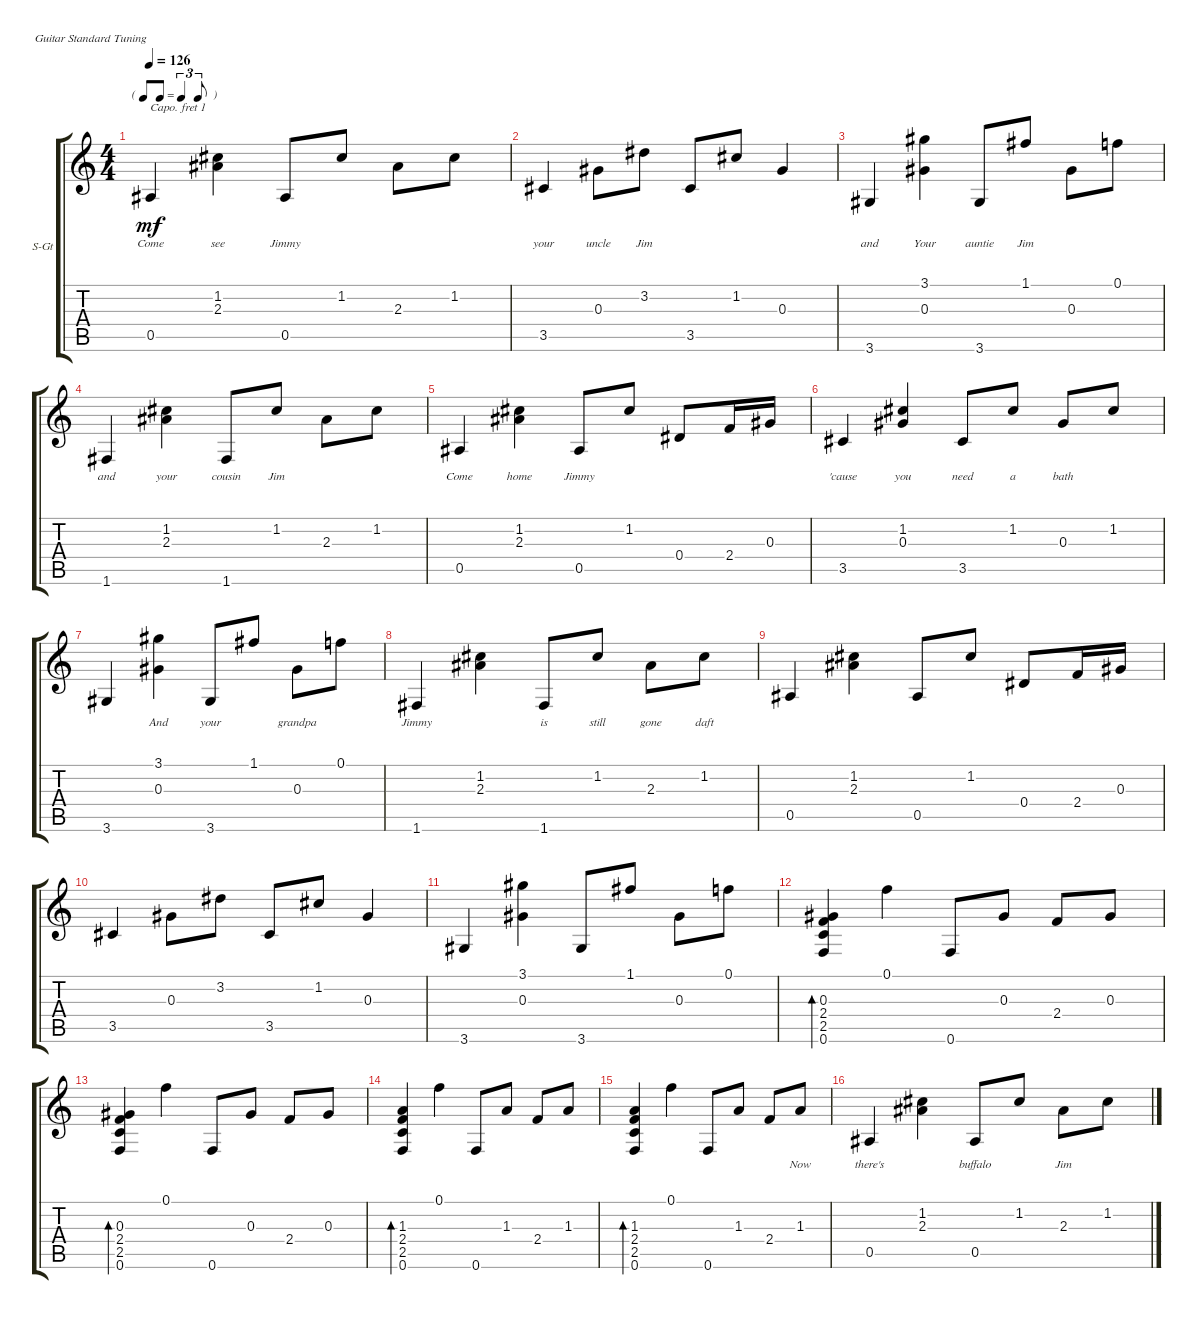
\defaultSystemsLayout 4
\bracketExtendMode groupsimilarinstruments
\firstSystemTrackNameOrientation horizontal
\otherSystemsTrackNameOrientation horizontal
\track ("Steel Guitar" "S-Gt") {instrument acousticguitarsteel}
\staff {score tabs}
\capo 1
\tuning (E4 B3 G3 D3 A2 E2)
\ts (4 4)
\tf triplet8th
\tempo 126
\clef g2
\scale
0.25
\ks c
0.5.4{lyrics (0 "Come") lyrics (1 "") lyrics (2 "") lyrics (3 "") lyrics (4 "") dy mf} (2.3 1.2).4{lyrics (0 "see") lyrics (1 "") lyrics (2 "") lyrics (3 "") lyrics (4 "")} 0.5.8{lyrics (0 "Jimmy") lyrics (1 "") lyrics (2 "") lyrics (3 "") lyrics (4 "")} 1.2.8{lyrics (0 "") lyrics (1 "") lyrics (2 "") lyrics (3 "") lyrics (4 "")} 2.3.8{lyrics (0 "") lyrics (1 "") lyrics (2 "") lyrics (3 "") lyrics (4 "")} 1.2.8{lyrics (0 "") lyrics (1 "") lyrics (2 "") lyrics (3 "") lyrics (4 "")} |
\scale
0.25 3.5.4{lyrics (0 "your") lyrics (1 "") lyrics (2 "") lyrics (3 "") lyrics (4 "")} 0.3.8{lyrics (0 "uncle") lyrics (1 "") lyrics (2 "") lyrics (3 "") lyrics (4 "")} 3.2.8{lyrics (0 "Jim") lyrics (1 "") lyrics (2 "") lyrics (3 "") lyrics (4 "")} 3.5.8{lyrics (0 "") lyrics (1 "") lyrics (2 "") lyrics (3 "") lyrics (4 "")} 1.2.8{lyrics (0 "") lyrics (1 "") lyrics (2 "") lyrics (3 "") lyrics (4 "")} 0.3.4{lyrics (0 "") lyrics (1 "") lyrics (2 "") lyrics (3 "") lyrics (4 "")} |
\scale
0.25 3.6.4{lyrics (0 "and") lyrics (1 "") lyrics (2 "") lyrics (3 "") lyrics (4 "")} (3.1 0.3).4{lyrics (0 "Your") lyrics (1 "") lyrics (2 "") lyrics (3 "") lyrics (4 "")} 3.6.8{lyrics (0 "auntie") lyrics (1 "") lyrics (2 "") lyrics (3 "") lyrics (4 "")} 1.1.8{lyrics (0 "Jim") lyrics (1 "") lyrics (2 "") lyrics (3 "") lyrics (4 "")} 0.3.8{lyrics (0 "") lyrics (1 "") lyrics (2 "") lyrics (3 "") lyrics (4 "")} 0.1.8{lyrics (0 "") lyrics (1 "") lyrics (2 "") lyrics (3 "") lyrics (4 "")} |
\scale
0.25 1.6.4{lyrics (0 "and") lyrics (1 "") lyrics (2 "") lyrics (3 "") lyrics (4 "")} (2.3 1.2).4{lyrics (0 "your") lyrics (1 "") lyrics (2 "") lyrics (3 "") lyrics (4 "")} 1.6.8{lyrics (0 "cousin") lyrics (1 "") lyrics (2 "") lyrics (3 "") lyrics (4 "")} 1.2.8{lyrics (0 "Jim") lyrics (1 "") lyrics (2 "") lyrics (3 "") lyrics (4 "")} 2.3.8{lyrics (0 "") lyrics (1 "") lyrics (2 "") lyrics (3 "") lyrics (4 "")} 1.2.8{lyrics (0 "") lyrics (1 "") lyrics (2 "") lyrics (3 "") lyrics (4 "")} |
\scale
0.282051 0.5.4{lyrics (0 "Come") lyrics (1 "") lyrics (2 "") lyrics (3 "") lyrics (4 "")} (2.3 1.2).4{lyrics (0 "home") lyrics (1 "") lyrics (2 "") lyrics (3 "") lyrics (4 "")} 0.5.8{lyrics (0 "Jimmy") lyrics (1 "") lyrics (2 "") lyrics (3 "") lyrics (4 "")} 1.2.8{lyrics (0 "") lyrics (1 "") lyrics (2 "") lyrics (3 "") lyrics (4 "")} 0.4.8{lyrics (0 "") lyrics (1 "") lyrics (2 "") lyrics (3 "") lyrics (4 "")} 2.4.16{lyrics (0 "") lyrics (1 "") lyrics (2 "") lyrics (3 "") lyrics (4 "")} 0.3.16{lyrics (0 "") lyrics (1 "") lyrics (2 "") lyrics (3 "") lyrics (4 "")} |
\scale
0.239316 3.5.4{lyrics (0 "'cause") lyrics (1 "") lyrics (2 "") lyrics (3 "") lyrics (4 "")} (0.3 1.2).4{lyrics (0 "you") lyrics (1 "") lyrics (2 "") lyrics (3 "") lyrics (4 "")} 3.5.8{lyrics (0 "need") lyrics (1 "") lyrics (2 "") lyrics (3 "") lyrics (4 "")} 1.2.8{lyrics (0 "a") lyrics (1 "") lyrics (2 "") lyrics (3 "") lyrics (4 "")} 0.3.8{lyrics (0 "bath") lyrics (1 "") lyrics (2 "") lyrics (3 "") lyrics (4 "")} 1.2.8{lyrics (0 "") lyrics (1 "") lyrics (2 "") lyrics (3 "") lyrics (4 "")} |
\scale
0.239316 3.6.4{lyrics (0 "") lyrics (1 "") lyrics (2 "") lyrics (3 "") lyrics (4 "")} (3.1 0.3).4{lyrics (0 "And") lyrics (1 "") lyrics (2 "") lyrics (3 "") lyrics (4 "")} 3.6.8{lyrics (0 "your") lyrics (1 "") lyrics (2 "") lyrics (3 "") lyrics (4 "")} 1.1.8{lyrics (0 "") lyrics (1 "") lyrics (2 "") lyrics (3 "") lyrics (4 "")} 0.3.8{lyrics (0 "grandpa") lyrics (1 "") lyrics (2 "") lyrics (3 "") lyrics (4 "")} 0.1.8{lyrics (0 "") lyrics (1 "") lyrics (2 "") lyrics (3 "") lyrics (4 "")} |
\scale
0.239316 1.6.4{lyrics (0 "Jimmy") lyrics (1 "") lyrics (2 "") lyrics (3 "") lyrics (4 "")} (2.3 1.2).4{lyrics (0 "") lyrics (1 "") lyrics (2 "") lyrics (3 "") lyrics (4 "")} 1.6.8{lyrics (0 "is") lyrics (1 "") lyrics (2 "") lyrics (3 "") lyrics (4 "")} 1.2.8{lyrics (0 "still") lyrics (1 "") lyrics (2 "") lyrics (3 "") lyrics (4 "")} 2.3.8{lyrics (0 "gone") lyrics (1 "") lyrics (2 "") lyrics (3 "") lyrics (4 "")} 1.2.8{lyrics (0 "daft") lyrics (1 "") lyrics (2 "") lyrics (3 "") lyrics (4 "")} |
\scale
0.282051 0.5.4{lyrics (0 "") lyrics (1 "") lyrics (2 "") lyrics (3 "") lyrics (4 "")} (2.3 1.2).4 0.5.8 1.2.8 0.4.8 2.4.16 0.3.16 |
\scale
0.239316 3.5.4 0.3.8 3.2.8 3.5.8 1.2.8 0.3.4 |
\scale
0.239316 3.6.4 (3.1 0.3).4 3.6.8 1.1.8 0.3.8 0.1.8 |
\scale
0.239316 (0.6 2.5 2.4 0.3).4{bd 118} 0.1.4 0.6.8 0.3.8 2.4.8 0.3.8 |
\scale
0.248227 (0.6 2.5 2.4 0.3).4{bd 116} 0.1.4 0.6.8 0.3.8 2.4.8 0.3.8 |
\scale
0.251773 (0.6 2.5 2.4 1.3).4{bd 115} 0.1.4 0.6.8 1.3.8 2.4.8 1.3.8 |
\scale
0.251773 (0.6 2.5 2.4 1.3).4{bd 114 lyrics (0 "") lyrics (1 "") lyrics (2 "") lyrics (3 "") lyrics (4 "")} 0.1.4{lyrics (0 "") lyrics (1 "") lyrics (2 "") lyrics (3 "") lyrics (4 "")} 0.6.8{lyrics (0 "") lyrics (1 "") lyrics (2 "") lyrics (3 "") lyrics (4 "")} 1.3.8{lyrics (0 "") lyrics (1 "") lyrics (2 "") lyrics (3 "") lyrics (4 "")} 2.4.8{lyrics (0 "") lyrics (1 "") lyrics (2 "") lyrics (3 "") lyrics (4 "")} 1.3.8{lyrics (0 "") lyrics (1 "Now") lyrics (2 "") lyrics (3 "") lyrics (4 "")} |
\scale
0.248227 0.5.4{lyrics (0 "") lyrics (1 "there's") lyrics (2 "") lyrics (3 "") lyrics (4 "")} (2.3 1.2).4{lyrics (0 "") lyrics (1 "") lyrics (2 "") lyrics (3 "") lyrics (4 "")} 0.5.8{lyrics (0 "") lyrics (1 "buffalo") lyrics (2 "") lyrics (3 "") lyrics (4 "")} 1.2.8{lyrics (0 "") lyrics (1 "") lyrics (2 "") lyrics (3 "") lyrics (4 "")} 2.3.8{lyrics (0 "") lyrics (1 "Jim") lyrics (2 "") lyrics (3 "") lyrics (4 "")} 1.2.8{lyrics (0 "") lyrics (1 "") lyrics (2 "") lyrics (3 "") lyrics (4 "")}
